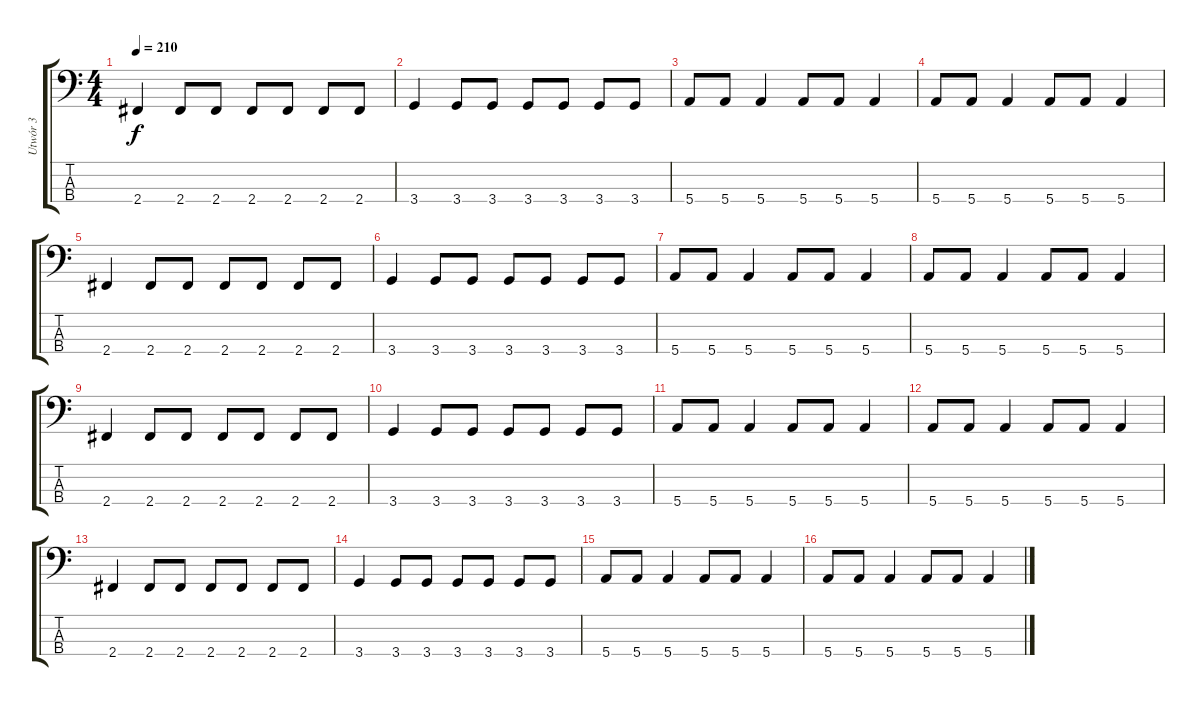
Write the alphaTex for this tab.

\track ("Utwór 3" "Utwór 3") {instrument electricbasspick}
\staff {score tabs}
\tuning (G2 D2 A1 E1) {hide}
\ts (4 4)
\tempo 210
\clef f4
\ks c
2.4.4{dy f} 2.4.8 2.4.8 2.4.8 2.4.8 2.4.8 2.4.8 |
3.4.4 3.4.8 3.4.8 3.4.8 3.4.8 3.4.8 3.4.8 |
5.4.8 5.4.8 5.4.4 5.4.8 5.4.8 5.4.4 |
5.4.8 5.4.8 5.4.4 5.4.8 5.4.8 5.4.4 |
2.4.4 2.4.8 2.4.8 2.4.8 2.4.8 2.4.8 2.4.8 |
3.4.4 3.4.8 3.4.8 3.4.8 3.4.8 3.4.8 3.4.8 |
5.4.8 5.4.8 5.4.4 5.4.8 5.4.8 5.4.4 |
5.4.8 5.4.8 5.4.4 5.4.8 5.4.8 5.4.4 |
2.4.4 2.4.8 2.4.8 2.4.8 2.4.8 2.4.8 2.4.8 |
3.4.4 3.4.8 3.4.8 3.4.8 3.4.8 3.4.8 3.4.8 |
5.4.8 5.4.8 5.4.4 5.4.8 5.4.8 5.4.4 |
5.4.8 5.4.8 5.4.4 5.4.8 5.4.8 5.4.4 |
2.4.4 2.4.8 2.4.8 2.4.8 2.4.8 2.4.8 2.4.8 |
3.4.4 3.4.8 3.4.8 3.4.8 3.4.8 3.4.8 3.4.8 |
5.4.8 5.4.8 5.4.4 5.4.8 5.4.8 5.4.4 |
5.4.8 5.4.8 5.4.4 5.4.8 5.4.8 5.4.4
